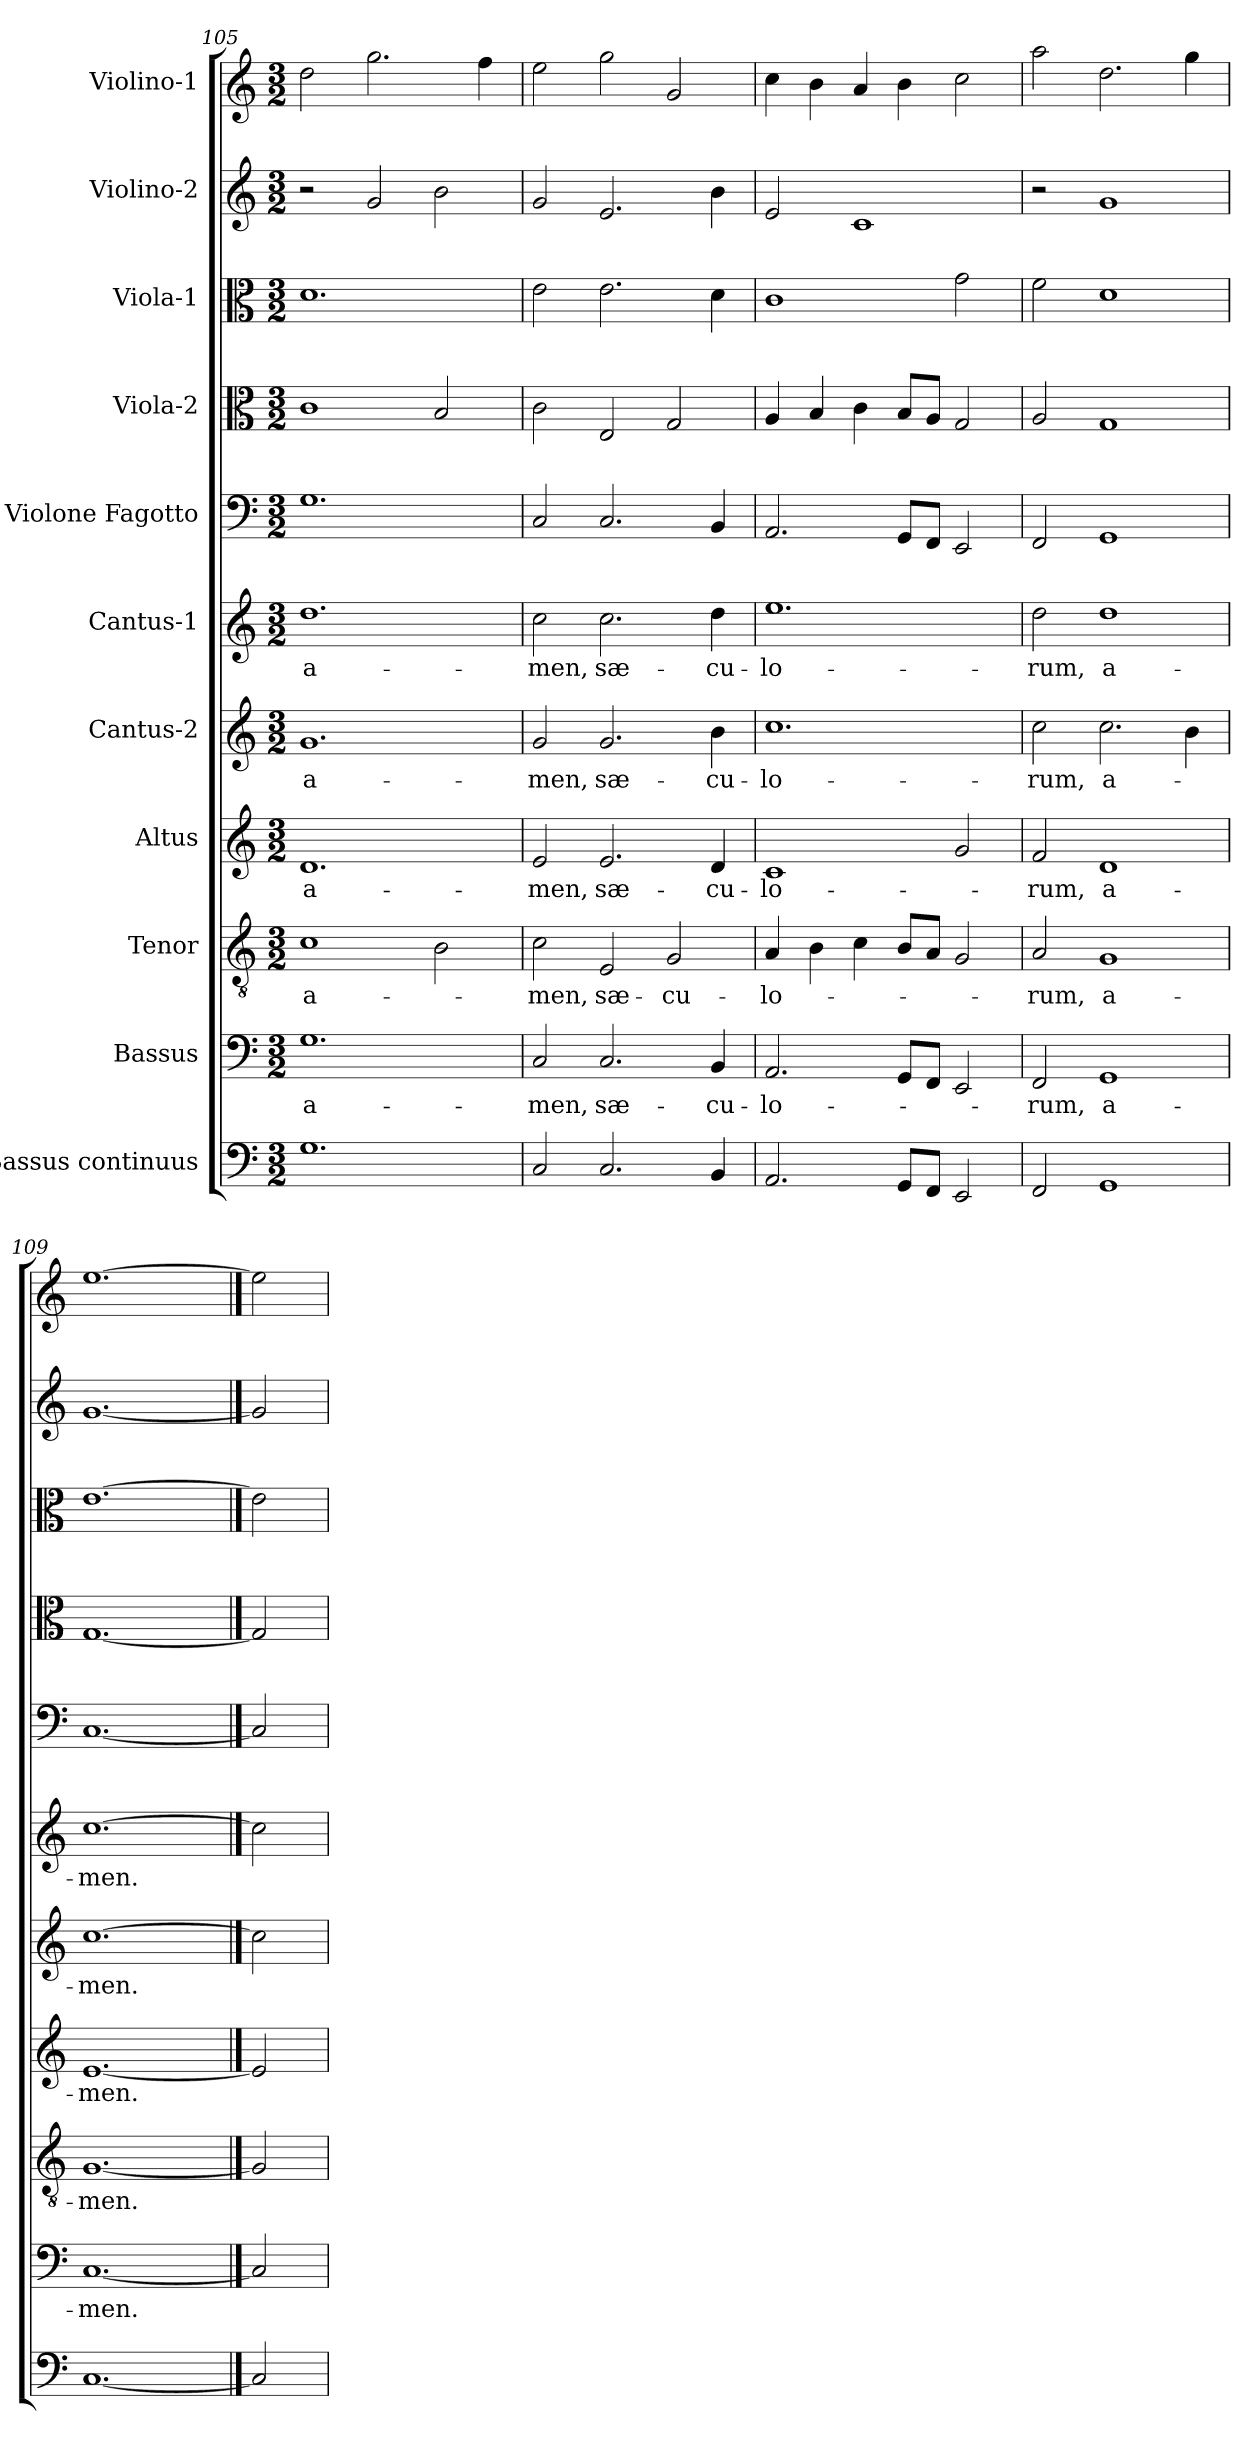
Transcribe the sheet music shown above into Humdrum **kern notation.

**kern	**kern	**text	**kern	**text	**kern	**text	**kern	**text	**kern	**text	**kern	**kern	**kern	**kern	**kern
*part11	*part10	*part10	*part9	*part9	*part8	*part8	*part7	*part7	*part6	*part6	*part5	*part4	*part3	*part2	*part1
*staff11	*staff10	*staff10	*staff9	*staff9	*staff8	*staff8	*staff7	*staff7	*staff6	*staff6	*staff5	*staff4	*staff3	*staff2	*staff1
*I"Bassus continuus	*I"Bassus	*	*I"Tenor	*	*I"Altus	*	*I"Cantus-2	*	*I"Cantus-1	*	*I"Violone Fagotto	*I"Viola-2	*I"Viola-1	*I"Violino-2	*I"Violino-1
*clefF4	*clefF4	*	*clefGv2	*	*clefG2	*	*clefG2	*	*clefG2	*	*clefF4	*clefC3	*clefC3	*clefG2	*clefG2
*k[]	*k[]	*	*k[]	*	*k[]	*	*k[]	*	*k[]	*	*k[]	*k[]	*k[]	*k[]	*k[]
*C:	*C:	*	*C:	*	*C:	*	*C:	*	*C:	*	*C:	*C:	*C:	*C:	*C:
*M3/2	*M3/2	*	*M3/2	*	*M3/2	*	*M3/2	*	*M3/2	*	*M3/2	*M3/2	*M3/2	*M3/2	*M3/2
=105	=105	=105	=105	=105	=105	=105	=105	=105	=105	=105	=105	=105	=105	=105	=105
!	!	!LO:LY:b	!	!LO:LY:b	!	!LO:LY:b	!	!LO:LY:b	!	!LO:LY:b	!	!	!	!	!
1.G!	1.G	a-	1c	a-	1.d	a-	1.g	a-	1.dd	a-	1.G	1c	1.d	2r	2dd\
.	.	.	.	.	.	.	.	.	.	.	.	.	.	2g/	2.gg\
.	.	.	2B\	.	.	.	.	.	.	.	.	2B/	.	2b\	.
.	.	.	.	.	.	.	.	.	.	.	.	.	.	.	4ff\
=106	=106	=106	=106	=106	=106	=106	=106	=106	=106	=106	=106	=106	=106	=106	=106
!	!	!LO:LY:b	!	!LO:LY:b	!	!LO:LY:b	!	!LO:LY:b	!	!LO:LY:b	!	!	!	!	!
2C!/	2C/	-men,	2c\	-men,	2e/	-men,	2g/	-men,	2cc\	-men,	2C/	2c\	2e\	2g/	2ee\
!	!	!LO:LY:b	!	!LO:LY:b	!	!LO:LY:b	!	!LO:LY:b	!	!LO:LY:b	!	!	!	!	!
2.C!/	2.C/	sæ-	2E/	sæ-	2.e/	sæ-	2.g/	sæ-	2.cc\	sæ-	2.C/	2E/	2.e\	2.e/	2gg\
!	!	!	!	!LO:LY:b	!	!	!	!	!	!	!	!	!	!	!
.	.	.	2G/	-cu-	.	.	.	.	.	.	.	2G/	.	.	2g/
!	!	!LO:LY:b	!	!	!	!LO:LY:b	!	!LO:LY:b	!	!LO:LY:b	!	!	!	!	!
4BB!/	4BB/	-cu-	.	.	4d/	-cu-	4b\	-cu-	4dd\	-cu-	4BB/	.	4d\	4b\	.
=107	=107	=107	=107	=107	=107	=107	=107	=107	=107	=107	=107	=107	=107	=107	=107
!	!	!LO:LY:b	!	!LO:LY:b	!	!LO:LY:b	!	!LO:LY:b	!	!LO:LY:b	!	!	!	!	!
2.AA!/	2.AA/	-lo-	4A/	-lo-	1c	-lo-	1.cc	-lo-	1.ee	-lo-	2.AA/	4A/	1c	2e/	4cc\
.	.	.	4B\	.	.	.	.	.	.	.	.	4B/	.	.	4b\
.	.	.	4c\	.	.	.	.	.	.	.	.	4c\	.	1c	4a/
8GG!/L	8GG/L	.	8B/L	.	.	.	.	.	.	.	8GG/L	8B/L	.	.	4b\
8FF!/J	8FF/J	.	8A/J	.	.	.	.	.	.	.	8FF/J	8A/J	.	.	.
2EE!/	2EE/	.	2G/	.	2g/	.	.	.	.	.	2EE/	2G/	2g\	.	2cc\
=108	=108	=108	=108	=108	=108	=108	=108	=108	=108	=108	=108	=108	=108	=108	=108
!	!	!LO:LY:b	!	!LO:LY:b	!	!LO:LY:b	!	!LO:LY:b	!	!LO:LY:b	!	!	!	!	!
2FF!/	2FF/	-rum,	2A/	-rum,	2f/	-rum,	2cc\	-rum,	2dd\	-rum,	2FF/	2A/	2f\	2r	2aa\
!	!	!LO:LY:b	!	!LO:LY:b	!	!LO:LY:b	!	!LO:LY:b	!	!LO:LY:b	!	!	!	!	!
1GG!	1GG	a-	1G	a-	1d	a-	2.cc\	a-	1dd	a-	1GG	1G	1d	1g	2.dd\
.	.	.	.	.	.	.	4b\	.	.	.	.	.	.	.	4gg\
=109	=109	=109	=109	=109	=109	=109	=109	=109	=109	=109	=109	=109	=109	=109	=109
!	!	!LO:LY:b	!	!LO:LY:b	!	!LO:LY:b	!	!LO:LY:b	!	!LO:LY:b	!	!	!	!	!
[1.C!	[1.C	-men.	[1.G	-men.	[1.e	-men.	[1.cc	-men.	[1.cc	-men.	[1.C	[1.G	[1.e	[1.g	[1.ee
==110	==110	==110	==110	==110	==110	==110	==110	==110	==110	==110	==110	==110	==110	==110	==110
2C!]	2C]	.	2G]	.	2e]	.	2cc]	.	2cc]	.	2C]	2G]	2e]	2g]	2ee]
=	=	=	=	=	=	=	=	=	=	=	=	=	=	=	=
*-	*-	*-	*-	*-	*-	*-	*-	*-	*-	*-	*-	*-	*-	*-	*-
